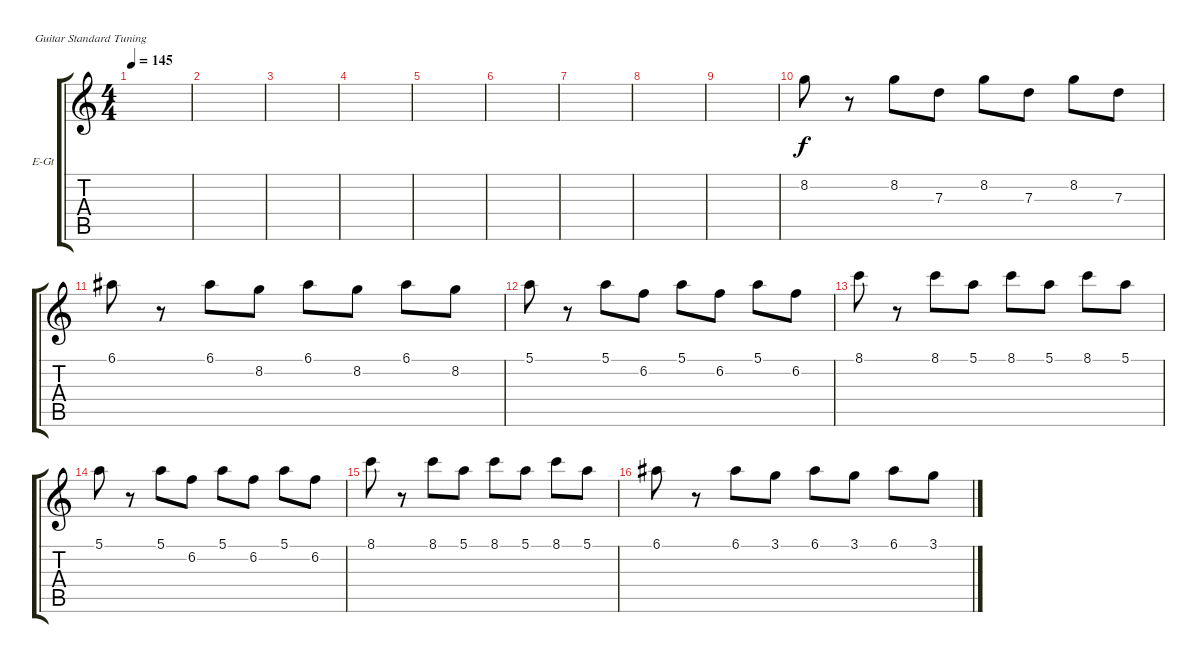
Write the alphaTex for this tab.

\bracketExtendMode groupsimilarinstruments
\firstSystemTrackNameOrientation horizontal
\otherSystemsTrackNameOrientation horizontal
\track ("Electric Guitar Solo" "E-Gt") {solo instrument overdrivenguitar}
\staff {score tabs}
\tuning (E4 B3 G3 D3 A2 E2)
\ts (4 4)
\tempo 145
\clef g2
\ks c
|
|
|
|
|
|
|
|
|
8.2.8 r.8 8.2.8 7.3.8 8.2.8 7.3.8 8.2.8 7.3.8 |
6.1.8 r.8 6.1.8 8.2.8 6.1.8 8.2.8 6.1.8 8.2.8 |
5.1.8 r.8 5.1.8 6.2.8 5.1.8 6.2.8 5.1.8 6.2.8 |
8.1.8 r.8 8.1.8 5.1.8 8.1.8 5.1.8 8.1.8 5.1.8 |
5.1.8 r.8 5.1.8 6.2.8 5.1.8 6.2.8 5.1.8 6.2.8 |
8.1.8 r.8 8.1.8 5.1.8 8.1.8 5.1.8 8.1.8 5.1.8 |
6.1.8 r.8 6.1.8 3.1.8 6.1.8 3.1.8 6.1.8 3.1.8
